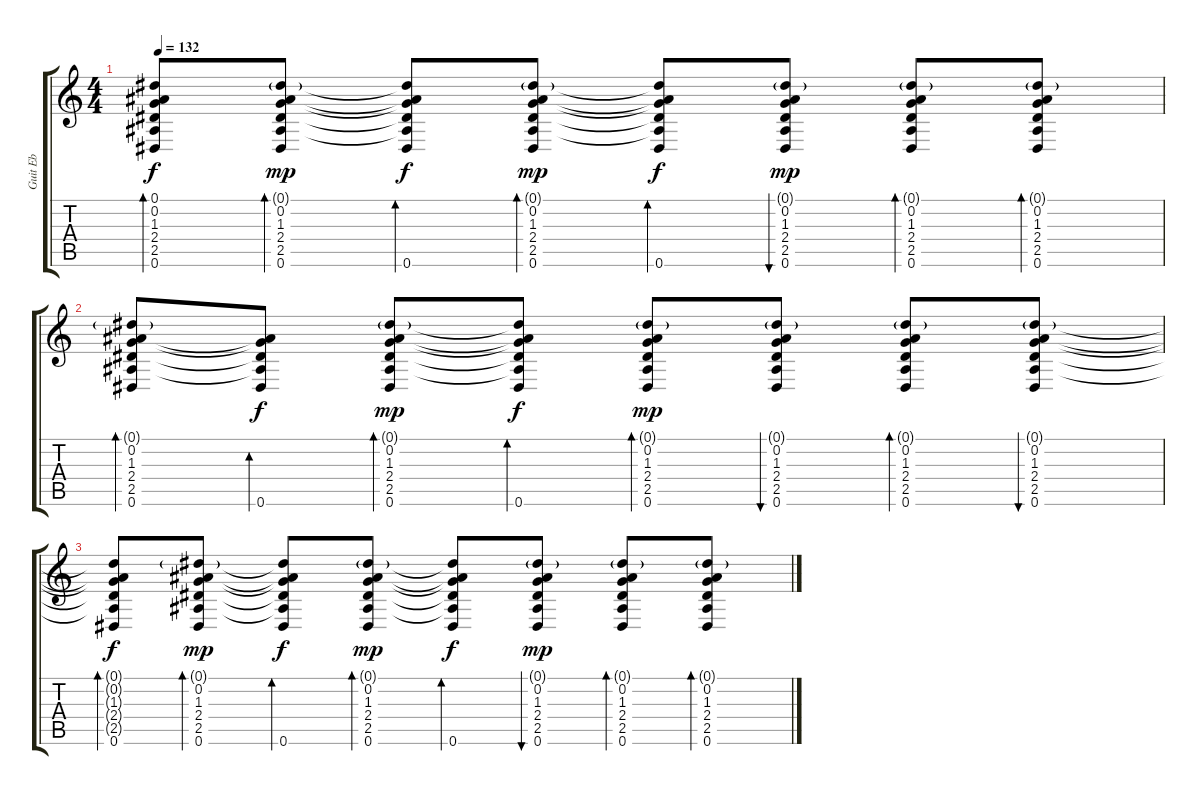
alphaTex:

\track ("Guit Eb" "Guit Eb") {instrument acousticguitarsteel}
\staff {score tabs}
\tuning (Eb4 Bb3 Gb3 Db3 Ab2 Eb2) {hide}
\ts (4 4)
\tempo 132
\clef g2
\ks c
(0.1{t} 0.2{t} 1.3{t} 2.4{t} 2.5{t} 0.6).8{bd 30 dy f} (0.1{g} 0.2 1.3 2.4 2.5 0.6).8{bd 30 dy mp} (0.1{t} 0.2{t} 1.3{t} 2.4{t} 2.5{t} 0.6).8{bd 30 dy f} (0.1{g} 0.2 1.3 2.4 2.5 0.6).8{bd 30 dy mp} (0.1{t} 0.2{t} 1.3{t} 2.4{t} 2.5{t} 0.6).8{bd 30 dy f} (0.1{g} 0.2 1.3 2.4 2.5 0.6).8{bu 30 dy mp} (0.1{g} 0.2 1.3 2.4 2.5 0.6).8{bd 30} (0.1{g} 0.2 1.3 2.4 2.5 0.6).8{bd 30} |
(0.1{g} 0.2 1.3 2.4 2.5 0.6).8{bd 30} (0.2{t} 1.3{t} 2.4{t} 2.5{t} 0.6).8{bd 30 dy f} (0.1{g} 0.2 1.3 2.4 2.5 0.6).8{bd 30 dy mp} (0.1{t} 0.2{t} 1.3{t} 2.4{t} 2.5{t} 0.6).8{bd 30 dy f} (0.1{g} 0.2 1.3 2.4 2.5 0.6).8{bd 30 dy mp} (0.1{g} 0.2 1.3 2.4 2.5 0.6).8{bu 30} (0.1{g} 0.2 1.3 2.4 2.5 0.6).8{bd 30} (0.1{g} 0.2 1.3 2.4 2.5 0.6).8{bu 30} |
(0.1{t} 0.2{t} 1.3{t} 2.4{t} 2.5{t} 0.6).8{bd 30 dy f} (0.1{g} 0.2 1.3 2.4 2.5 0.6).8{bd 30 dy mp} (0.1{t} 0.2{t} 1.3{t} 2.4{t} 2.5{t} 0.6).8{bd 30 dy f} (0.1{g} 0.2 1.3 2.4 2.5 0.6).8{bd 30 dy mp} (0.1{t} 0.2{t} 1.3{t} 2.4{t} 2.5{t} 0.6).8{bd 30 dy f} (0.1{g} 0.2 1.3 2.4 2.5 0.6).8{bu 30 dy mp} (0.1{g} 0.2 1.3 2.4 2.5 0.6).8{bd 30} (0.1{g} 0.2 1.3 2.4 2.5 0.6).8{bd 30}
